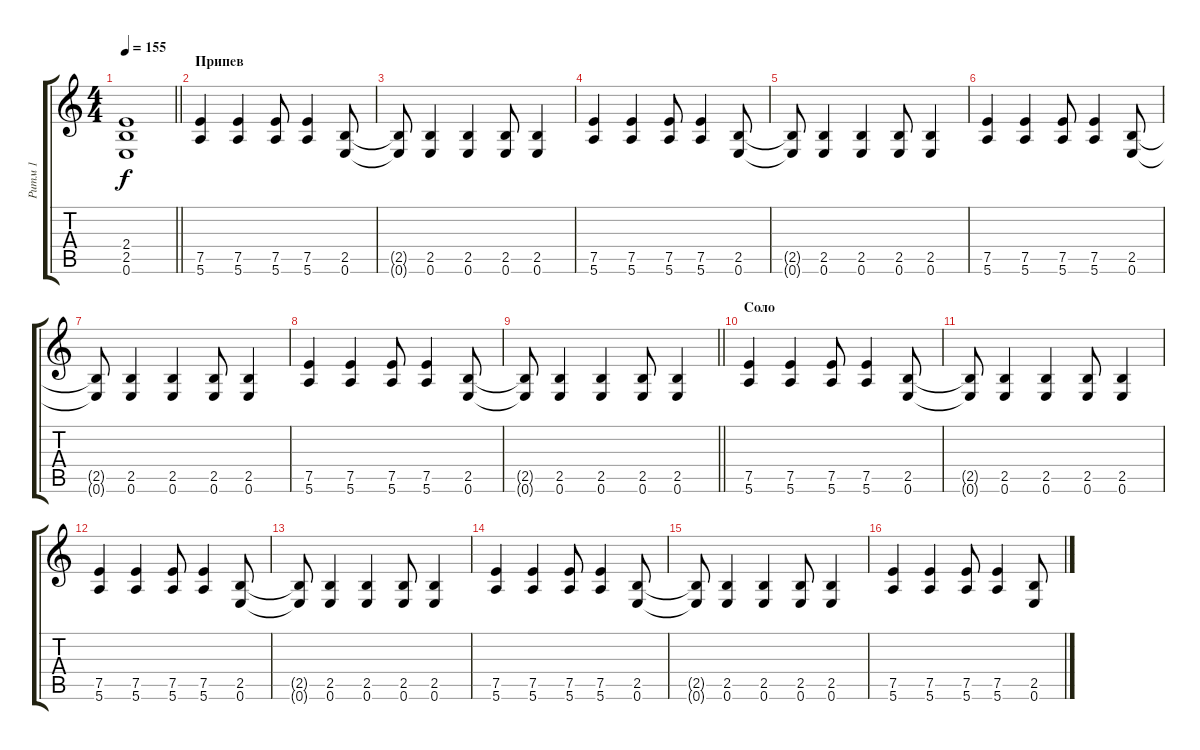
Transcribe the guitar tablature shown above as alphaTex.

\track ("Ритм 1" "Ритм 1") {instrument distortionguitar}
\staff {score tabs}
\tuning (E4 B3 G3 D3 A2 E2) {hide}
\ts (4 4)
\tempo 155
\clef g2
\barLineRight lightlight
\ks c
(2.4{t} 2.5{t} 0.6{t}).1{dy f} |
\section ("" "Припев")
(7.5 5.6).4 (7.5 5.6).4 (7.5 5.6).8 (7.5 5.6).4 (2.5 0.6).8 |
(2.5{t} 0.6{t}).8 (2.5 0.6).4 (2.5 0.6).4 (2.5 0.6).8 (2.5 0.6).4 |
(7.5 5.6).4 (7.5 5.6).4 (7.5 5.6).8 (7.5 5.6).4 (2.5 0.6).8 |
(2.5{t} 0.6{t}).8 (2.5 0.6).4 (2.5 0.6).4 (2.5 0.6).8 (2.5 0.6).4 |
(7.5 5.6).4 (7.5 5.6).4 (7.5 5.6).8 (7.5 5.6).4 (2.5 0.6).8 |
(2.5{t} 0.6{t}).8 (2.5 0.6).4 (2.5 0.6).4 (2.5 0.6).8 (2.5 0.6).4 |
(7.5 5.6).4 (7.5 5.6).4 (7.5 5.6).8 (7.5 5.6).4 (2.5 0.6).8 |
\barLineRight lightlight
(2.5{t} 0.6{t}).8 (2.5 0.6).4 (2.5 0.6).4 (2.5 0.6).8 (2.5 0.6).4 |
\section ("" "Соло")
(7.5 5.6).4 (7.5 5.6).4 (7.5 5.6).8 (7.5 5.6).4 (2.5 0.6).8 |
(2.5{t} 0.6{t}).8 (2.5 0.6).4 (2.5 0.6).4 (2.5 0.6).8 (2.5 0.6).4 |
(7.5 5.6).4 (7.5 5.6).4 (7.5 5.6).8 (7.5 5.6).4 (2.5 0.6).8 |
(2.5{t} 0.6{t}).8 (2.5 0.6).4 (2.5 0.6).4 (2.5 0.6).8 (2.5 0.6).4 |
(7.5 5.6).4 (7.5 5.6).4 (7.5 5.6).8 (7.5 5.6).4 (2.5 0.6).8 |
(2.5{t} 0.6{t}).8 (2.5 0.6).4 (2.5 0.6).4 (2.5 0.6).8 (2.5 0.6).4 |
(7.5 5.6).4 (7.5 5.6).4 (7.5 5.6).8 (7.5 5.6).4 (2.5 0.6).8
